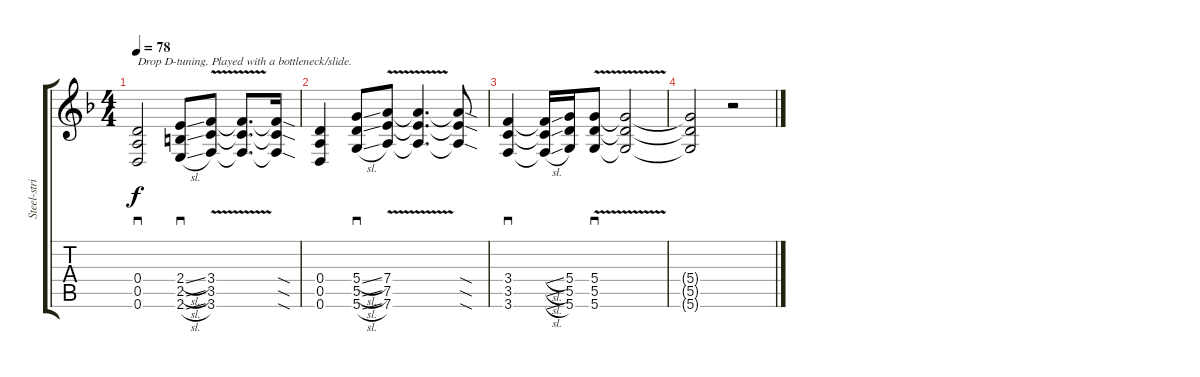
\track ("Steel-stringed acoustic guitar" "Steel-stri") {instrument acousticguitarsteel}
\staff {score tabs}
\tuning (E4 B3 G3 D3 A2 D2) {hide}
\ts (4 4)
\tempo 78
\clef g2
\ks dminor
(0.4 0.5 0.6).2{sd txt "Drop D-tuning. Played with a bottleneck/slide." dy f instrument acousticguitarsteel} (2.4{sl} 2.5{sl} 2.6{sl}).8{sd} (3.4{v} 3.5{v} 3.6{v}).8 (3.4{t} 3.5{t} 3.6{t}).8{d} (3.4{sod t} 3.5{sod t} 3.6{sod t}).16 |
(0.4 0.5 0.6).4 (5.4{sl} 5.5{sl} 5.6{sl}).8{sd} (7.4{v} 7.5{v} 7.6{v}).8 (7.4{t} 7.5{t} 7.6{t}).4{d} (7.4{sod t} 7.5{sod t} 7.6{sod t}).8 |
(3.4 3.5 3.6).4{sd} (3.4{sl t} 3.5{sl t} 3.6{sl t}).16 (5.4 5.5 5.6).16 (5.4{v} 5.5{v} 5.6{v}).8{sd} (5.4{t} 5.5{t} 5.6{t}).2 |
(5.4{t} 5.5{t} 5.6{t}).2 r.2
